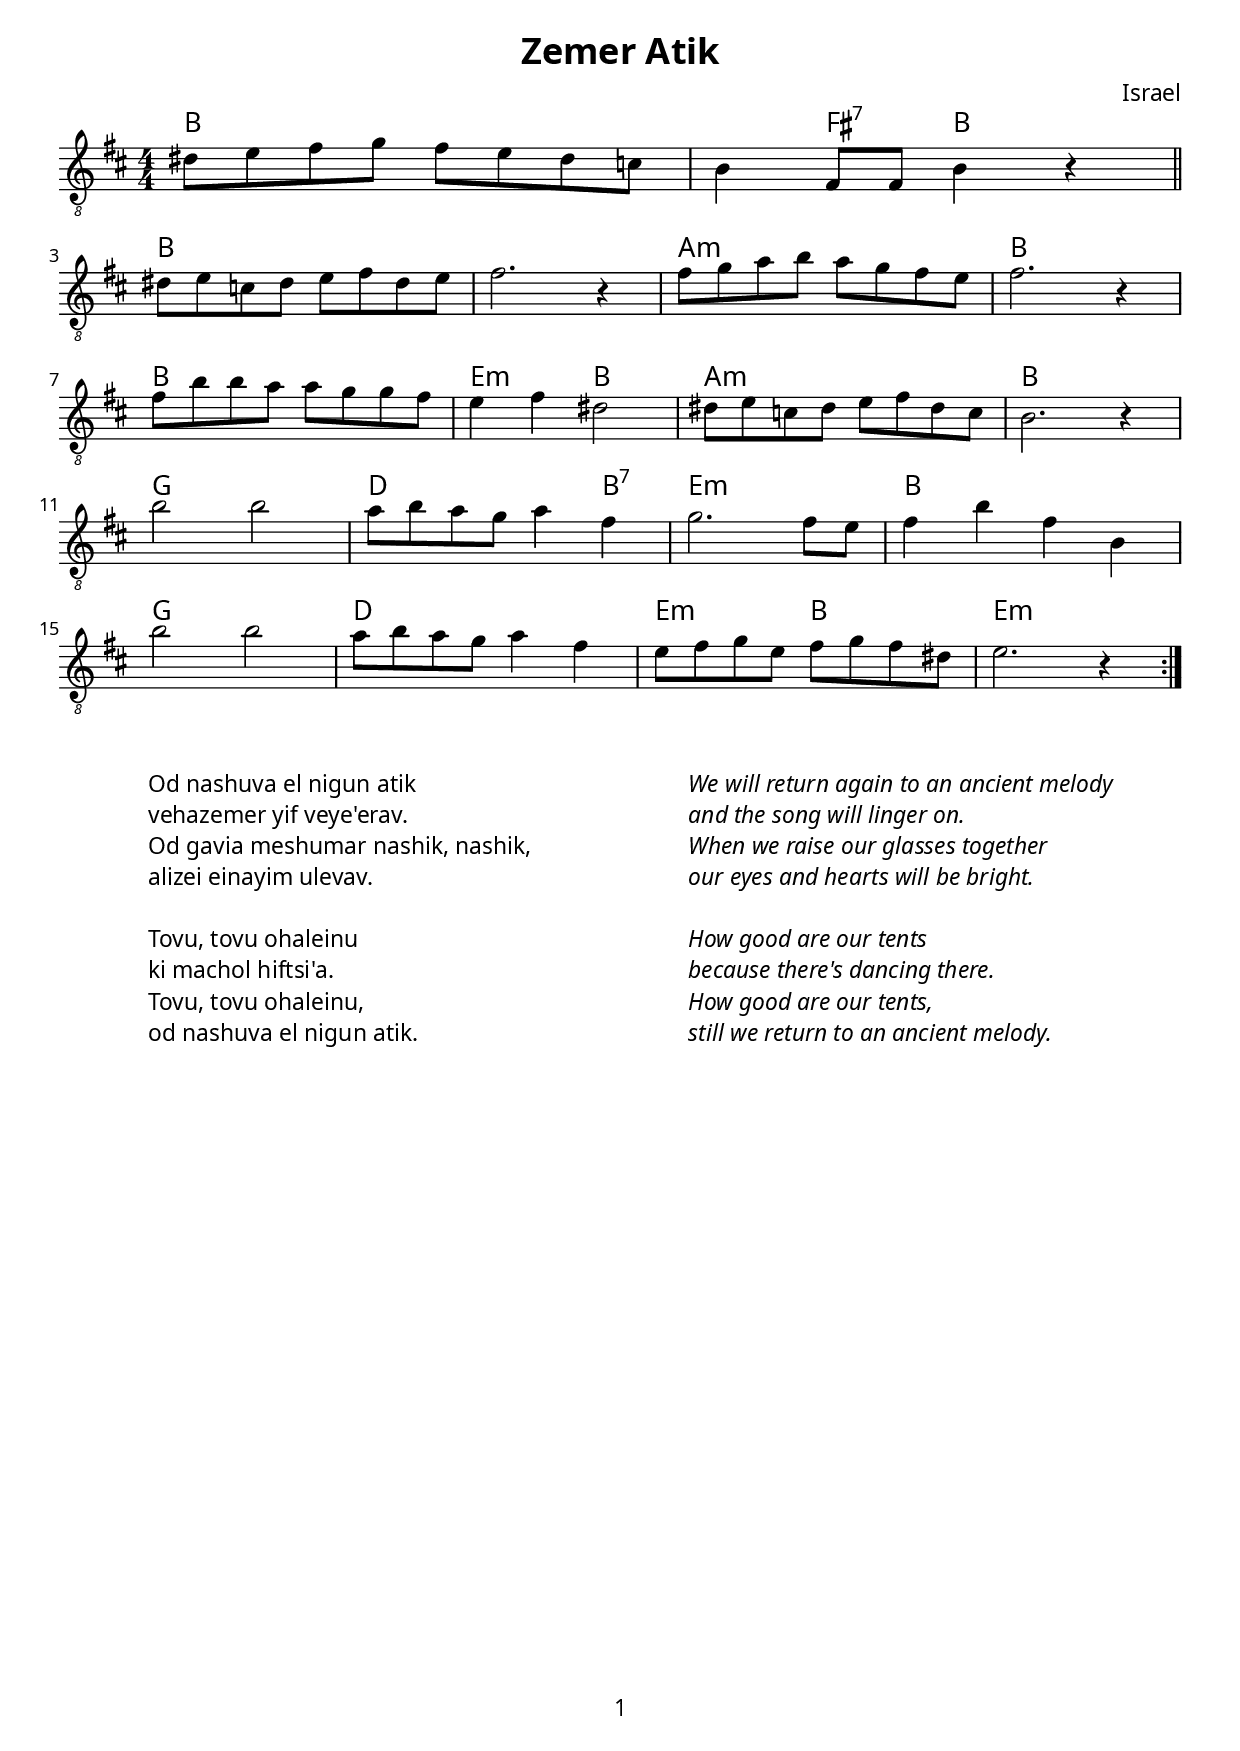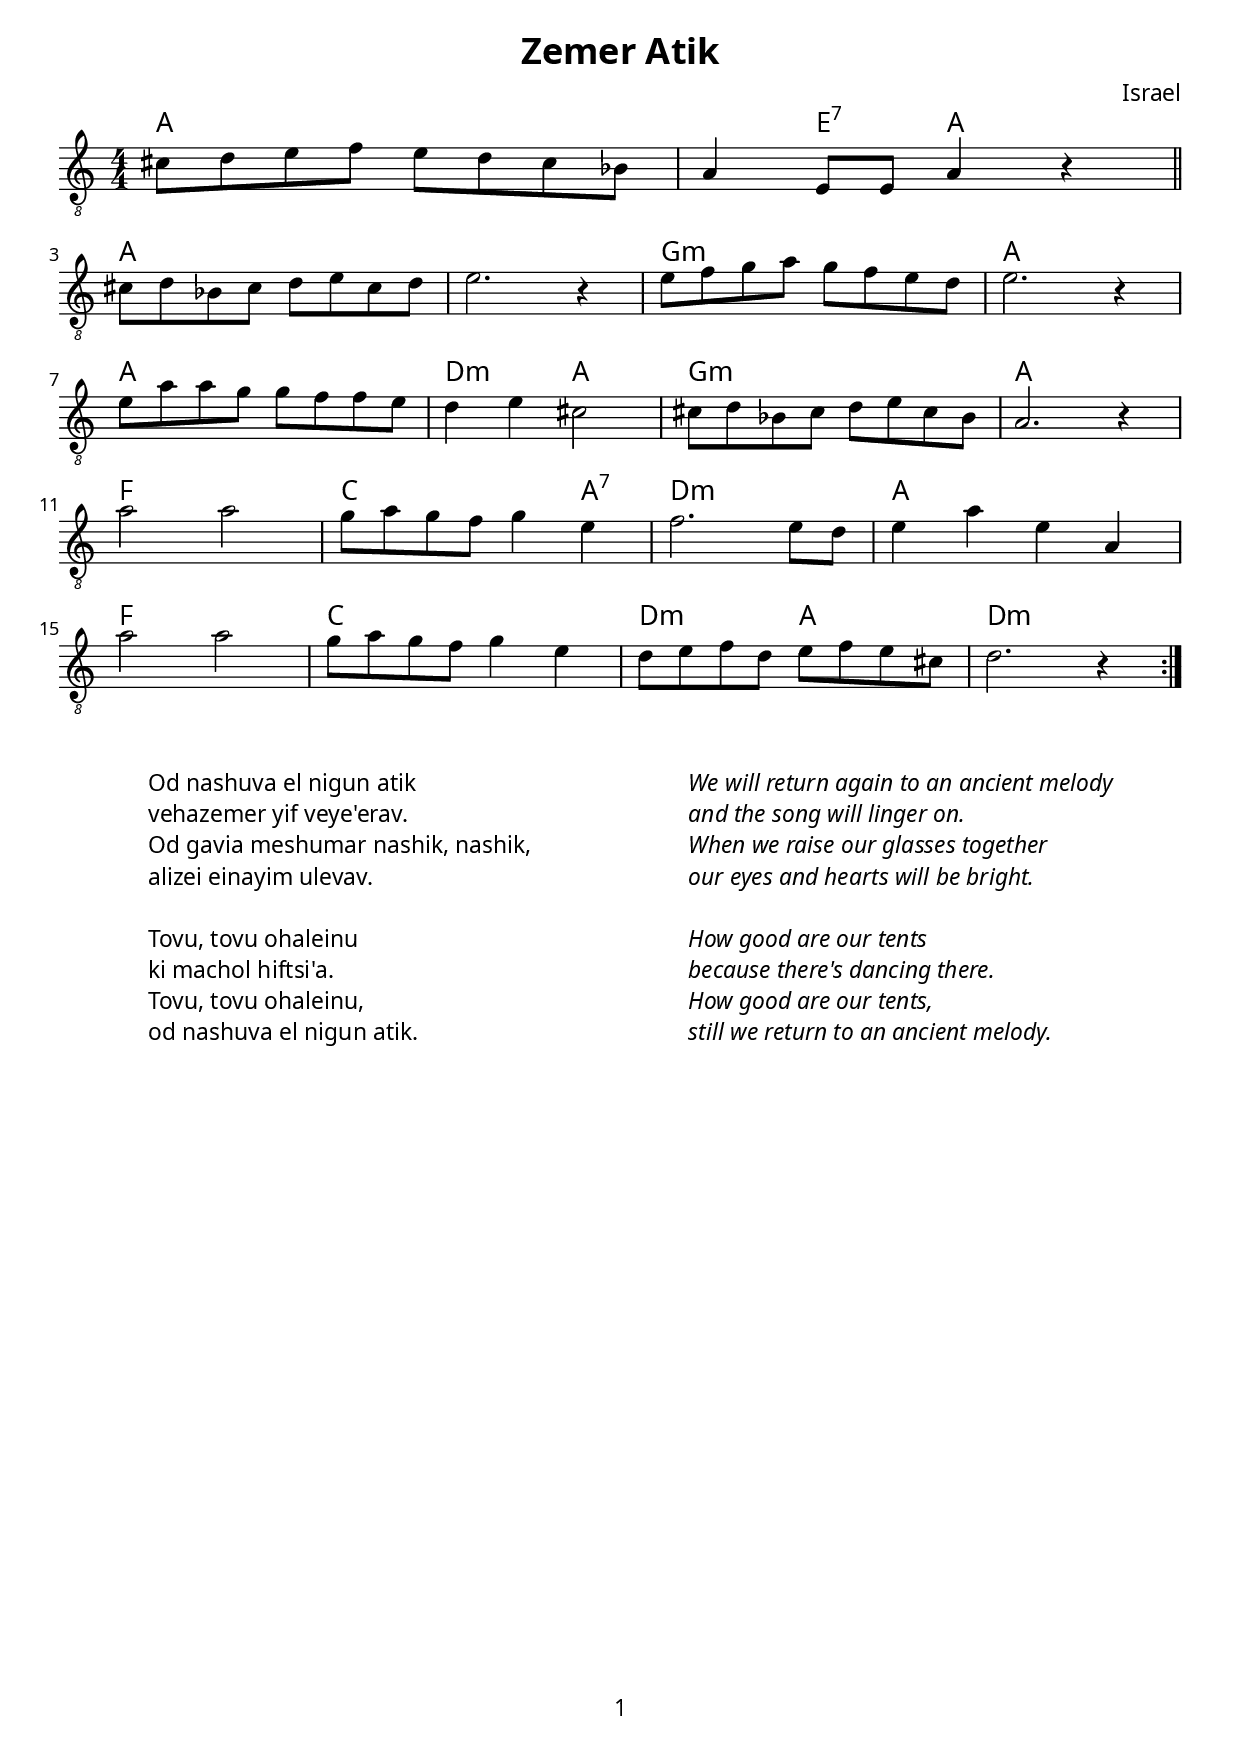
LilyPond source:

% DEFINIZIONI {{{
\version "2.18.2"

\header {
  title = "Zemer Atik"
  composer = "Israel"
}

\paper{
  print-first-page-number = ##t
  oddHeaderMarkup = \markup \null
  evenHeaderMarkup = \markup \null
  oddFooterMarkup = \markup {
    \fill-line {
      \on-the-fly \print-page-number-check-first
      \fromproperty #'page:page-number-string
    }
  }
  evenFooterMarkup = \oddFooterMarkup
  #(set-global-staff-size 10)

  myStaffSize = #20
  fonts = #(make-pango-font-tree
  "FontAwesome"
  "FontAwesome"
  "FontAwesome"
  (/ myStaffSize 20))
}

global = {
  \key c \major
  \numericTimeSignature
  \time 4/4
  \set Score.markFormatter = #format-mark-box-alphabet
}
%}}}

tema = {
  cis8 d e f e d cis bes  | a4 e8 e a4 r | \bar "||"

  \break
  \repeat volta 2{
    cis8 d bes cis d e cis d | e2. r4 | e8 f g a g f e d | e2. r4 | \break
    e8 a a g g f f e | d4 e cis2 | cis8 d bes cis d e cis bes | a2. r4 | \break
    a'2 a2 | g8 a g f g4 e | f2. e8 d | e4 a e a, | \break
    a'2 a2 | g8 a g f g4 e | d8 e f d e f e cis | d2. r4 | \break
  }
}

accordi = \chordmode{
  \set chordChanges = ##t
  a1 | a4 e4:7 a2 |
  \repeat volta 2{
    a1 | a1 | g1:m | a1 |
    a1 | d2:m a2 | g1:m | a1 |
    f1 | c2 c4 a4:7 | d1:m | a1 |
    f1 | c1 | d2:m a2 | d1:m |
  }
}

% LYRICS {{{
testoCompleto=\markup {
  \vspace #2
  \fill-line {
    \hspace #1
    \column {
      \line {Od nashuva el nigun atik}
      \line {vehazemer yif veye'erav.}
      \line {Od gavia meshumar nashik, nashik,}
      \line {alizei einayim ulevav.}
      \vspace #1
      \line {Tovu, tovu ohaleinu}
      \line {ki machol hiftsi'a.}
      \line {Tovu, tovu ohaleinu,}
      \line {od nashuva el nigun atik.}
    }
    \hspace #2
    \column \italic {
      \line{We will return again to an ancient melody}
      \line{and the song will linger on.}
      \line{When we raise our glasses together}
      \line{our eyes and hearts will be bright.}
      \vspace #1
      \line{How good are our tents}
      \line{because there's dancing there.}
      \line{How good are our tents,}
      \line{still we return to an ancient melody.}
    }
    \hspace #1
  }
}
% }}}

% SCORE {{{
tema = \relative c' {
  \global 
  \tema
}

chordsPart ={
  \new ChordNames {
    \accordi
  }
}

temaPart = \new Staff \with {
  instrumentName = ""
  midiInstrument = "piano"
} { \clef "treble_8" \tema }

\book{
  \bookOutputSuffix "Score"
  \score {
    <<
      \chordsPart
      \temaPart
    >>
    \layout {
      indent = #0
    }
    \midi {
      \context {
        \Score
        tempoWholesPerMinute = #(ly:make-moment 100 4)
      }
    }
  }
  \testoCompleto
}

\book{
  \bookOutputSuffix "Bb"
  \score {
    <<
      \transpose c d { \chordsPart }
      \transpose c d { \temaPart}
    >>
    \layout {
      indent = #0
    }
  }
  \testoCompleto
}
% }}}
